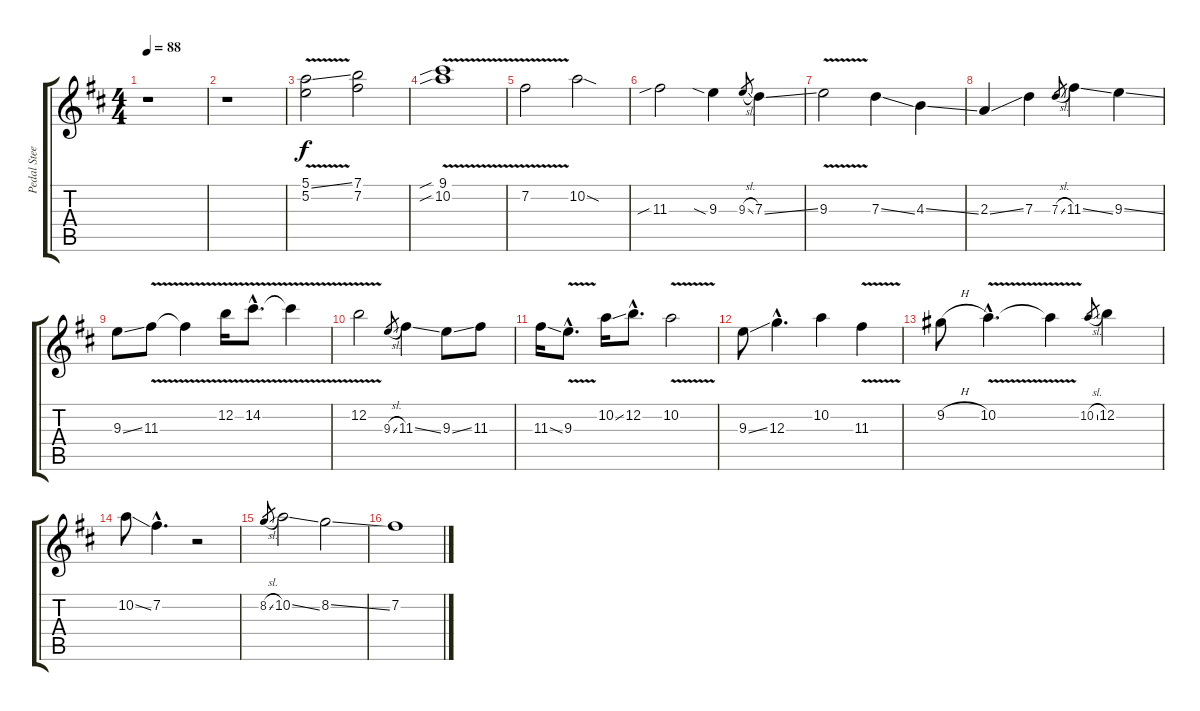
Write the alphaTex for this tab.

\track ("Pedal Steel" "Pedal Stee") {instrument overdrivenguitar}
\staff {score tabs}
\tuning (E4 B3 G3 D3 A2 E2) {hide}
\ts (4 4)
\tempo 88
\clef g2
\ks d
r.1{dy f} |
r.1 |
(5.1{ss} 5.2{v}).2 (7.1 7.2).2 |
(9.1{v sib} 10.2{v sib}).1 |
7.2{v}.2 10.2{sod}.2 |
11.3{sib}.2 9.3{sia}.4 9.3{sl}.8{gr} 7.3{ss}.4 |
9.3{v}.2 7.3{ss}.4 4.3{ss}.4 |
2.3{ss}.4 7.3.4 7.3{sl}.8{gr} 11.3{ss}.4 9.3{ss}.4 |
9.3{ss}.8 11.3{v}.8 11.3{t}.4 12.2{v}.16 14.2{v hac}.8{d} 14.2{t}.4 |
12.2{v}.2 9.3{sl}.8{gr} 11.3{ss}.4 9.3{ss}.8 11.3.8 |
11.3{ss}.16 9.3{v hac}.8{d} 10.2{ss}.16 12.2{hac}.8{d} 10.2{v}.2 |
9.3{ss}.8 12.3{hac}.4{d} 10.2.4 11.3{v}.4 |
9.2{h}.8 10.2{v hac}.4{d} 10.2{t}.4 10.2{sl}.8{gr} 12.2.4 |
10.2{ss}.8 7.2{hac}.4{d} r.2 |
8.2{sl}.8{gr} 10.2{ss}.2 8.2{ss}.2 |
7.2.1
